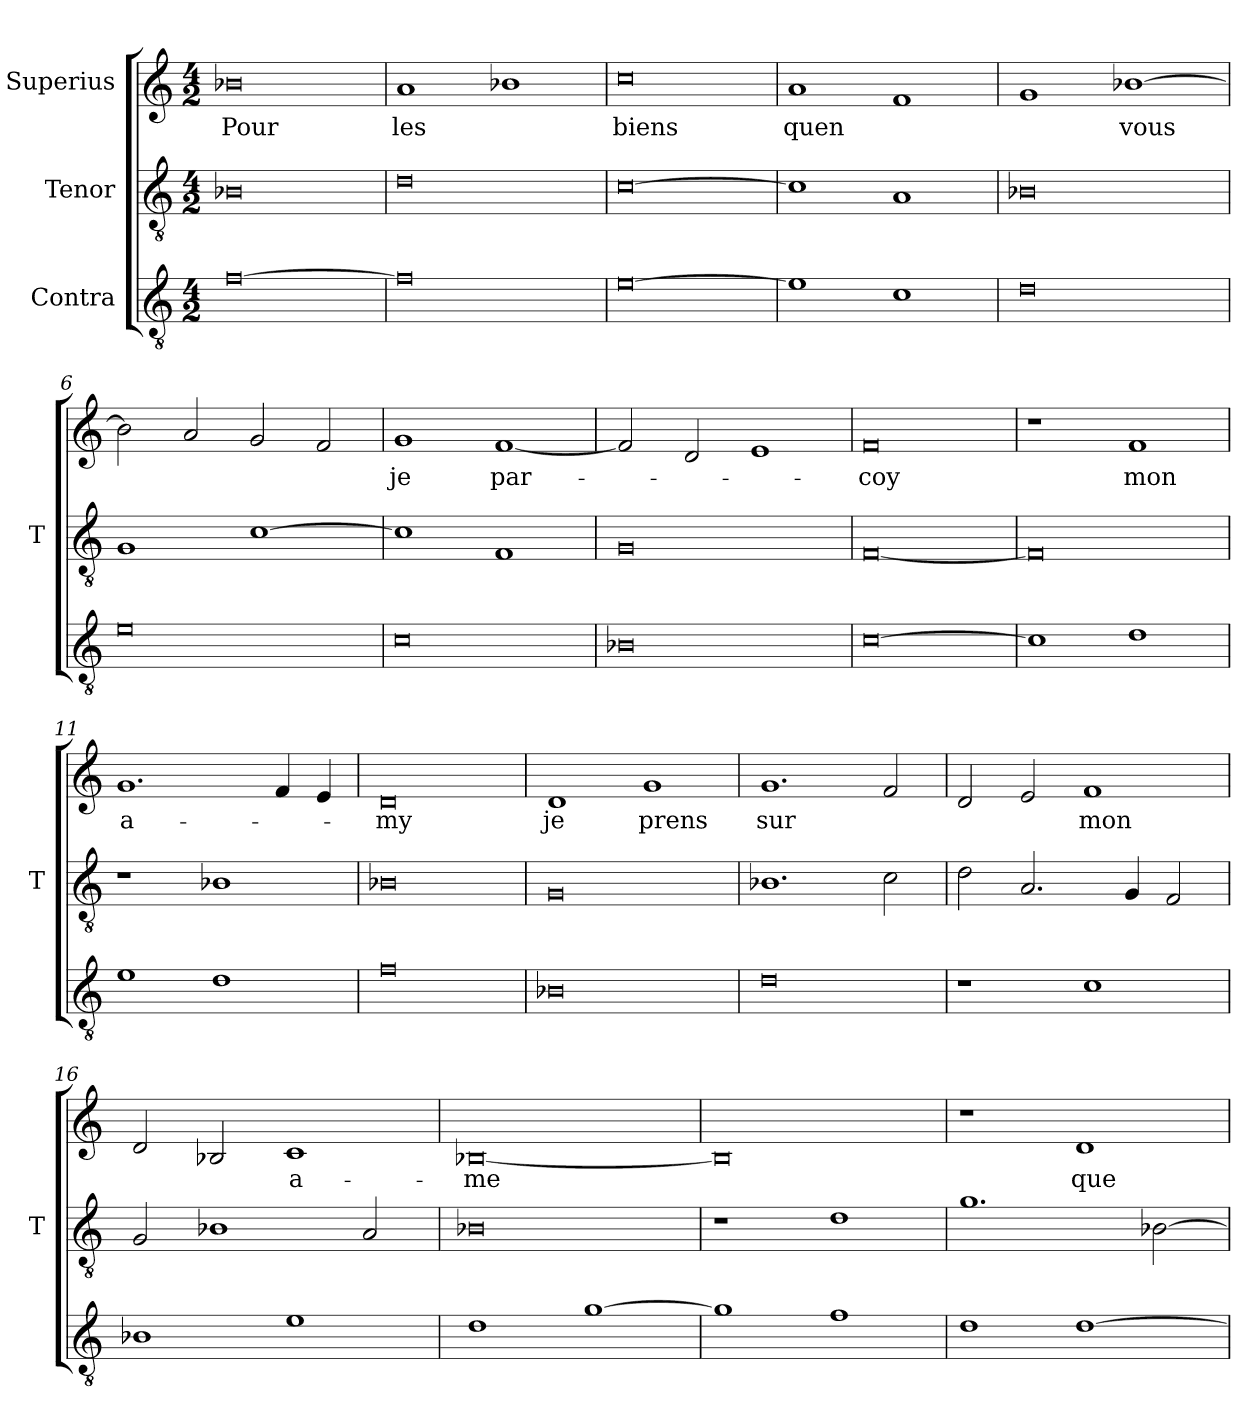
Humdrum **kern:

**kern	**kern	**kern	**text
*part3	*part2	*part1	*part1
*staff3	*staff2	*staff1	*staff1
*I"Contra	*I"Tenor	*I"Superius	*
*	*I'T	*	*
*clefGv2	*clefGv2	*clefG2	*
*M4/2	*M4/2	*M4/2	*
=1	=1	=1	=1
[0f	0B-X	0b-X	-Pour
=2	=2	=2	=2
0f]	0d	1a	-les
.	.	1b-X	.
=3	=3	=3	=3
[0e	[0c	0cc	-biens
=4	=4	=4	=4
1e]	1c]	1a	-quen
1c	1A	1f	.
=5	=5	=5	=5
0d	0B-X	1g	.
.	.	[1b-X	-vous
=6	=6	=6	=6
0e	1G	2b-]	.
.	.	2a	.
.	[1c	2g	.
.	.	2f	.
=7	=7	=7	=7
0c	1c]	1g	-je
.	1F	[1f	par-
=8	=8	=8	=8
0B-X	0G	2f]	.
.	.	2d	.
.	.	1e	.
=9	=9	=9	=9
[0c	[0F	0f	-coy
=10	=10	=10	=10
1c]	0F]	1r	.
1d	.	1f	-mon
=11	=11	=11	=11
1e	1r	1.g	a-
1d	1B-X	.	.
.	.	4f	.
.	.	4e	.
=12	=12	=12	=12
0f	0B-X	0d	-my
=13	=13	=13	=13
0B-X	0G	1d	-je
.	.	1g	-prens
=14	=14	=14	=14
0d	1.B-X	1.g	-sur
.	2c	2f	.
=15	=15	=15	=15
1r	2d	2d	.
.	2.A	2e	.
1c	.	1f	-mon
.	4G	.	.
.	2F	.	.
=16	=16	=16	=16
1B-X	2G	2d	.
.	1B-X	2B-X	.
1e	.	1c	a-
.	2A	.	.
=17	=17	=17	=17
1d	0B-X	[0B-X	-me
[1g	.	.	.
=18	=18	=18	=18
1g]	1r	0B-]	.
1f	1d	.	.
=19	=19	=19	=19
1d	1.g	1r	.
[1d	.	1d	-que
.	[2B-X	.	.
=	=	=	=
*-	*-	*-	*-
